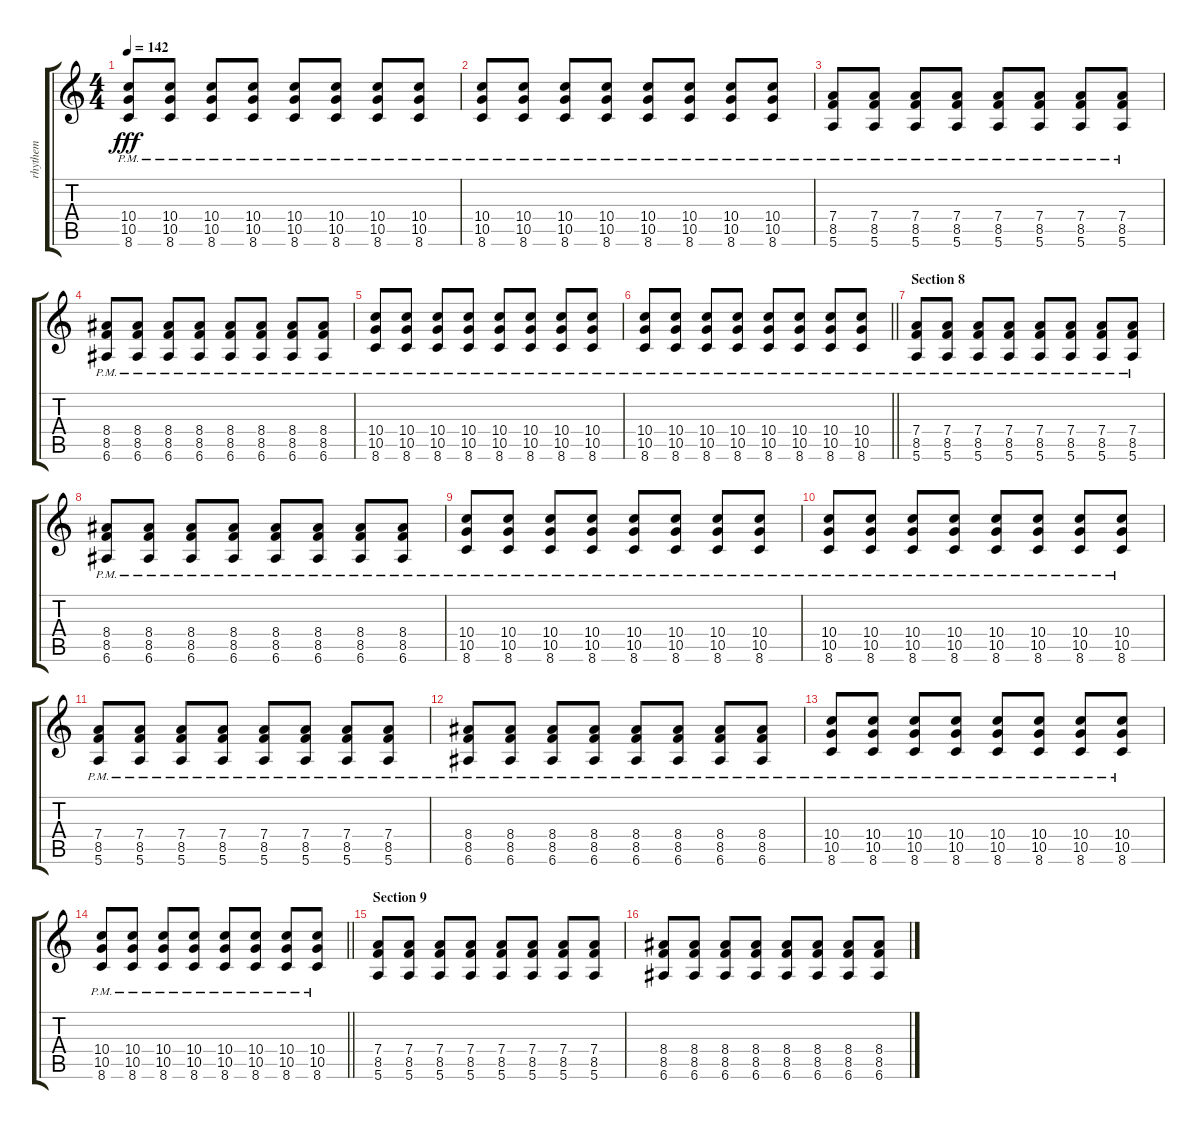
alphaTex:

\track ("rhythem" "rhythem") {instrument distortionguitar}
\staff {score tabs}
\tuning (E4 B3 G3 D3 A2 E2) {hide}
\ts (4 4)
\tempo 142
\clef g2
\ks c
(10.4{pm} 10.5{pm} 8.6{pm}).8{dy fff} (10.4{pm} 10.5{pm} 8.6{pm}).8 (10.4{pm} 10.5{pm} 8.6{pm}).8 (10.4{pm} 10.5{pm} 8.6{pm}).8 (10.4{pm} 10.5{pm} 8.6{pm}).8 (10.4{pm} 10.5{pm} 8.6{pm}).8 (10.4{pm} 10.5{pm} 8.6{pm}).8 (10.4{pm} 10.5{pm} 8.6{pm}).8 |
(10.4{pm} 10.5{pm} 8.6{pm}).8 (10.4{pm} 10.5{pm} 8.6{pm}).8 (10.4{pm} 10.5{pm} 8.6{pm}).8 (10.4{pm} 10.5{pm} 8.6{pm}).8 (10.4{pm} 10.5{pm} 8.6{pm}).8 (10.4{pm} 10.5{pm} 8.6{pm}).8 (10.4{pm} 10.5{pm} 8.6{pm}).8 (10.4{pm} 10.5{pm} 8.6{pm}).8 |
(7.4{pm} 8.5{pm} 5.6{pm}).8 (7.4{pm} 8.5{pm} 5.6{pm}).8 (7.4{pm} 8.5{pm} 5.6{pm}).8 (7.4{pm} 8.5{pm} 5.6{pm}).8 (7.4{pm} 8.5{pm} 5.6{pm}).8 (7.4{pm} 8.5{pm} 5.6{pm}).8 (7.4{pm} 8.5{pm} 5.6{pm}).8 (7.4{pm} 8.5{pm} 5.6{pm}).8 |
(8.4{pm} 8.5{pm} 6.6{pm}).8 (8.4{pm} 8.5{pm} 6.6{pm}).8 (8.4{pm} 8.5{pm} 6.6{pm}).8 (8.4{pm} 8.5{pm} 6.6{pm}).8 (8.4{pm} 8.5{pm} 6.6{pm}).8 (8.4{pm} 8.5{pm} 6.6{pm}).8 (8.4{pm} 8.5{pm} 6.6{pm}).8 (8.4{pm} 8.5{pm} 6.6{pm}).8 |
(10.4{pm} 10.5{pm} 8.6{pm}).8 (10.4{pm} 10.5{pm} 8.6{pm}).8 (10.4{pm} 10.5{pm} 8.6{pm}).8 (10.4{pm} 10.5{pm} 8.6{pm}).8 (10.4{pm} 10.5{pm} 8.6{pm}).8 (10.4{pm} 10.5{pm} 8.6{pm}).8 (10.4{pm} 10.5{pm} 8.6{pm}).8 (10.4{pm} 10.5{pm} 8.6{pm}).8 |
\barLineRight lightlight
(10.4{pm} 10.5{pm} 8.6{pm}).8 (10.4{pm} 10.5{pm} 8.6{pm}).8 (10.4{pm} 10.5{pm} 8.6{pm}).8 (10.4{pm} 10.5{pm} 8.6{pm}).8 (10.4{pm} 10.5{pm} 8.6{pm}).8 (10.4{pm} 10.5{pm} 8.6{pm}).8 (10.4{pm} 10.5{pm} 8.6{pm}).8 (10.4{pm} 10.5{pm} 8.6{pm}).8 |
\section ("" "Section 8")
(7.4{pm} 8.5{pm} 5.6{pm}).8 (7.4{pm} 8.5{pm} 5.6{pm}).8 (7.4{pm} 8.5{pm} 5.6{pm}).8 (7.4{pm} 8.5{pm} 5.6{pm}).8 (7.4{pm} 8.5{pm} 5.6{pm}).8 (7.4{pm} 8.5{pm} 5.6{pm}).8 (7.4{pm} 8.5{pm} 5.6{pm}).8 (7.4{pm} 8.5{pm} 5.6{pm}).8 |
(8.4{pm} 8.5{pm} 6.6{pm}).8 (8.4{pm} 8.5{pm} 6.6{pm}).8 (8.4{pm} 8.5{pm} 6.6{pm}).8 (8.4{pm} 8.5{pm} 6.6{pm}).8 (8.4{pm} 8.5{pm} 6.6{pm}).8 (8.4{pm} 8.5{pm} 6.6{pm}).8 (8.4{pm} 8.5{pm} 6.6{pm}).8 (8.4{pm} 8.5{pm} 6.6{pm}).8 |
(10.4{pm} 10.5{pm} 8.6{pm}).8 (10.4{pm} 10.5{pm} 8.6{pm}).8 (10.4{pm} 10.5{pm} 8.6{pm}).8 (10.4{pm} 10.5{pm} 8.6{pm}).8 (10.4{pm} 10.5{pm} 8.6{pm}).8 (10.4{pm} 10.5{pm} 8.6{pm}).8 (10.4{pm} 10.5{pm} 8.6{pm}).8 (10.4{pm} 10.5{pm} 8.6{pm}).8 |
(10.4{pm} 10.5{pm} 8.6{pm}).8 (10.4{pm} 10.5{pm} 8.6{pm}).8 (10.4{pm} 10.5{pm} 8.6{pm}).8 (10.4{pm} 10.5{pm} 8.6{pm}).8 (10.4{pm} 10.5{pm} 8.6{pm}).8 (10.4{pm} 10.5{pm} 8.6{pm}).8 (10.4{pm} 10.5{pm} 8.6{pm}).8 (10.4{pm} 10.5{pm} 8.6{pm}).8 |
(7.4{pm} 8.5{pm} 5.6{pm}).8 (7.4{pm} 8.5{pm} 5.6{pm}).8 (7.4{pm} 8.5{pm} 5.6{pm}).8 (7.4{pm} 8.5{pm} 5.6{pm}).8 (7.4{pm} 8.5{pm} 5.6{pm}).8 (7.4{pm} 8.5{pm} 5.6{pm}).8 (7.4{pm} 8.5{pm} 5.6{pm}).8 (7.4{pm} 8.5{pm} 5.6{pm}).8 |
(8.4{pm} 8.5{pm} 6.6{pm}).8 (8.4{pm} 8.5{pm} 6.6{pm}).8 (8.4{pm} 8.5{pm} 6.6{pm}).8 (8.4{pm} 8.5{pm} 6.6{pm}).8 (8.4{pm} 8.5{pm} 6.6{pm}).8 (8.4{pm} 8.5{pm} 6.6{pm}).8 (8.4{pm} 8.5{pm} 6.6{pm}).8 (8.4{pm} 8.5{pm} 6.6{pm}).8 |
(10.4{pm} 10.5{pm} 8.6{pm}).8 (10.4{pm} 10.5{pm} 8.6{pm}).8 (10.4{pm} 10.5{pm} 8.6{pm}).8 (10.4{pm} 10.5{pm} 8.6{pm}).8 (10.4{pm} 10.5{pm} 8.6{pm}).8 (10.4{pm} 10.5{pm} 8.6{pm}).8 (10.4{pm} 10.5{pm} 8.6{pm}).8 (10.4{pm} 10.5{pm} 8.6{pm}).8 |
\barLineRight lightlight
(10.4{pm} 10.5{pm} 8.6{pm}).8 (10.4{pm} 10.5{pm} 8.6{pm}).8 (10.4{pm} 10.5{pm} 8.6{pm}).8 (10.4{pm} 10.5{pm} 8.6{pm}).8 (10.4{pm} 10.5{pm} 8.6{pm}).8 (10.4{pm} 10.5{pm} 8.6{pm}).8 (10.4{pm} 10.5{pm} 8.6{pm}).8 (10.4{pm} 10.5{pm} 8.6{pm}).8 |
\section ("" "Section 9")
(7.4 8.5 5.6).8 (7.4 8.5 5.6).8 (7.4 8.5 5.6).8 (7.4 8.5 5.6).8 (7.4 8.5 5.6).8 (7.4 8.5 5.6).8 (7.4 8.5 5.6).8 (7.4 8.5 5.6).8 |
(8.4 8.5 6.6).8 (8.4 8.5 6.6).8 (8.4 8.5 6.6).8 (8.4 8.5 6.6).8 (8.4 8.5 6.6).8 (8.4 8.5 6.6).8 (8.4 8.5 6.6).8 (8.4 8.5 6.6).8
